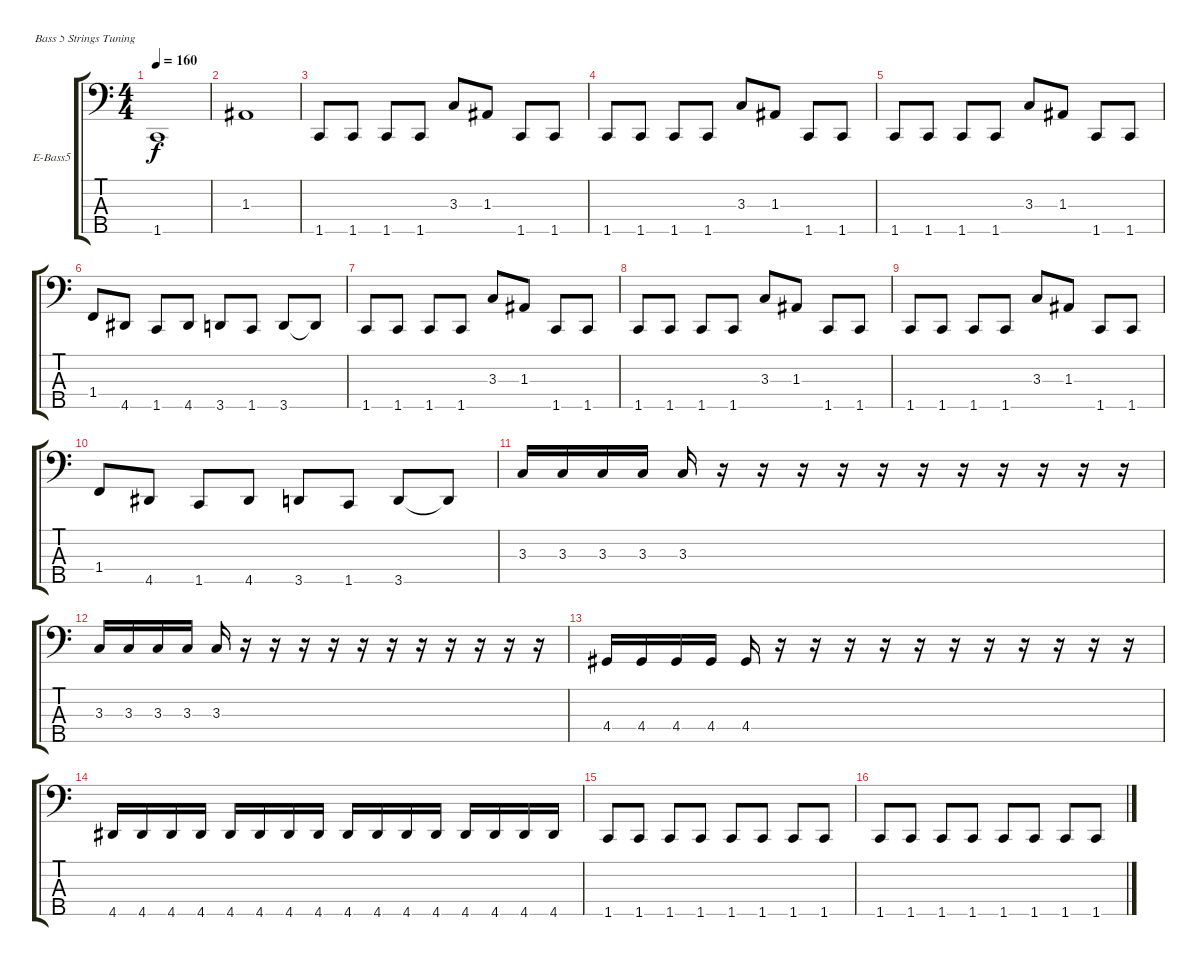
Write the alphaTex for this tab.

\defaultSystemsLayout 4
\bracketExtendMode groupsimilarinstruments
\firstSystemTrackNameOrientation horizontal
\otherSystemsTrackNameOrientation horizontal
\track ("Electric Bass" "E-Bass5") {solo instrument electricbassfinger}
\staff {score tabs}
\tuning (G2 D2 A1 E1 B0)
\ts (4 4)
\tempo 160
\clef f4
\scale
0.333333
\ks c
1.5.1{dy f} |
\scale
0.333333 1.3.1 |
\scale
0.333333 1.5.8 1.5.8 1.5.8 1.5.8 3.3.8 1.3.8 1.5.8 1.5.8 |
\scale
0.333333 1.5.8 1.5.8 1.5.8 1.5.8 3.3.8 1.3.8 1.5.8 1.5.8 |
\scale
0.333333 1.5.8 1.5.8 1.5.8 1.5.8 3.3.8 1.3.8 1.5.8 1.5.8 |
\scale
0.333333 1.4.8 4.5.8 1.5.8 4.5.8 3.5.8 1.5.8 3.5.8 3.5{t}.8 |
\scale
0.333333 1.5.8 1.5.8 1.5.8 1.5.8 3.3.8 1.3.8 1.5.8 1.5.8 |
\scale
0.333333 1.5.8 1.5.8 1.5.8 1.5.8 3.3.8 1.3.8 1.5.8 1.5.8 |
\scale
0.333333 1.5.8 1.5.8 1.5.8 1.5.8 3.3.8 1.3.8 1.5.8 1.5.8 |
\scale
0.333333 1.4.8 4.5.8 1.5.8 4.5.8 3.5.8 1.5.8 3.5.8 3.5{t}.8 |
\scale
0.333333 3.3.16 3.3.16 3.3.16 3.3.16 3.3.16 r.16 r.16 r.16 r.16 r.16 r.16 r.16 r.16 r.16 r.16 r.16 |
\scale
0.333333 3.3.16 3.3.16 3.3.16 3.3.16 3.3.16 r.16 r.16 r.16 r.16 r.16 r.16 r.16 r.16 r.16 r.16 r.16 |
\scale
0.333333 4.4.16 4.4.16 4.4.16 4.4.16 4.4.16 r.16 r.16 r.16 r.16 r.16 r.16 r.16 r.16 r.16 r.16 r.16 |
\scale
0.333333 4.5.16 4.5.16 4.5.16 4.5.16 4.5.16 4.5.16 4.5.16 4.5.16 4.5.16 4.5.16 4.5.16 4.5.16 4.5.16 4.5.16 4.5.16 4.5.16 |
\scale
0.333333 1.5.8 1.5.8 1.5.8 1.5.8 1.5.8 1.5.8 1.5.8 1.5.8 |
\scale
0.333333 1.5.8 1.5.8 1.5.8 1.5.8 1.5.8 1.5.8 1.5.8 1.5.8
